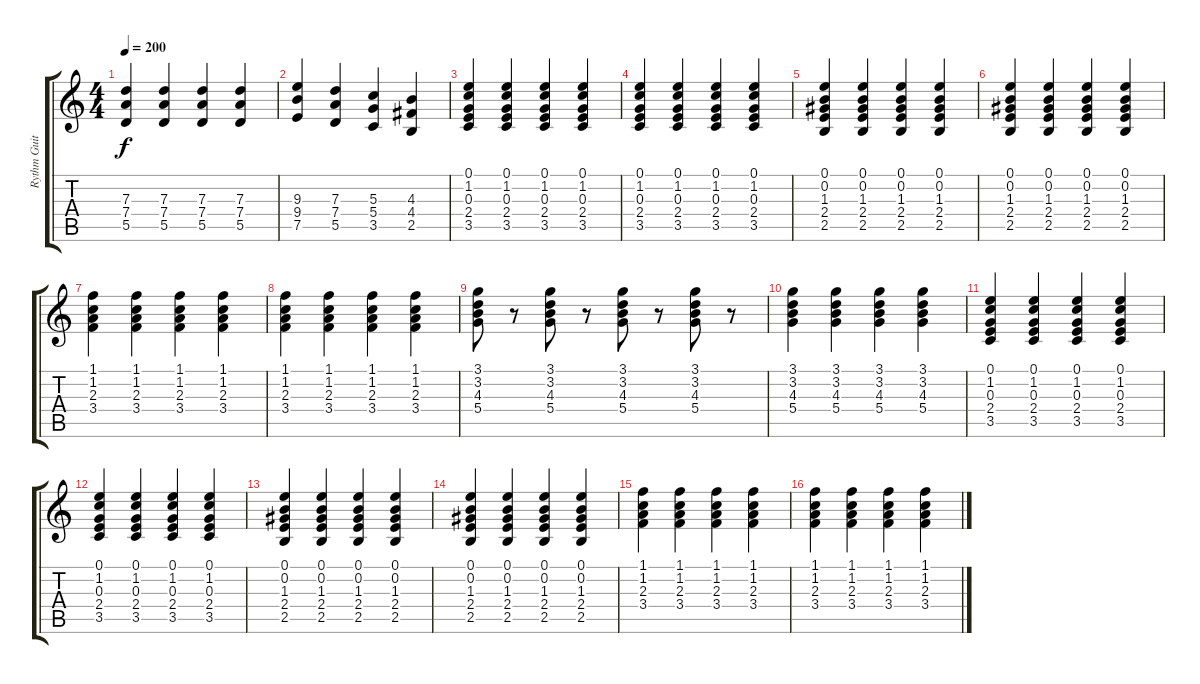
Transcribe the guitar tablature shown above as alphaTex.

\track ("Rythm Guitar" "Rythm Guit") {instrument distortionguitar}
\staff {score tabs}
\tuning (E4 B3 G3 D3 A2 E2) {hide}
\ts (4 4)
\tempo 200
\clef g2
\ks c
(7.3 7.4 5.5).4{dy f} (7.3 7.4 5.5).4 (7.3 7.4 5.5).4 (7.3 7.4 5.5).4 |
(9.3 9.4 7.5).4 (7.3 7.4 5.5).4 (5.3 5.4 3.5).4 (4.3 4.4 2.5).4 |
(0.1 1.2 0.3 2.4 3.5).4 (0.1 1.2 0.3 2.4 3.5).4 (0.1 1.2 0.3 2.4 3.5).4 (0.1 1.2 0.3 2.4 3.5).4 |
(0.1 1.2 0.3 2.4 3.5).4 (0.1 1.2 0.3 2.4 3.5).4 (0.1 1.2 0.3 2.4 3.5).4 (0.1 1.2 0.3 2.4 3.5).4 |
(0.1 0.2 1.3 2.4 2.5).4 (0.1 0.2 1.3 2.4 2.5).4 (0.1 0.2 1.3 2.4 2.5).4 (0.1 0.2 1.3 2.4 2.5).4 |
(0.1 0.2 1.3 2.4 2.5).4 (0.1 0.2 1.3 2.4 2.5).4 (0.1 0.2 1.3 2.4 2.5).4 (0.1 0.2 1.3 2.4 2.5).4 |
(1.1 1.2 2.3 3.4).4 (1.1 1.2 2.3 3.4).4 (1.1 1.2 2.3 3.4).4 (1.1 1.2 2.3 3.4).4 |
(1.1 1.2 2.3 3.4).4 (1.1 1.2 2.3 3.4).4 (1.1 1.2 2.3 3.4).4 (1.1 1.2 2.3 3.4).4 |
(3.1 3.2 4.3 5.4).8 r.8 (3.1 3.2 4.3 5.4).8 r.8 (3.1 3.2 4.3 5.4).8 r.8 (3.1 3.2 4.3 5.4).8 r.8 |
(3.1 3.2 4.3 5.4).4 (3.1 3.2 4.3 5.4).4 (3.1 3.2 4.3 5.4).4 (3.1 3.2 4.3 5.4).4 |
(0.1 1.2 0.3 2.4 3.5).4 (0.1 1.2 0.3 2.4 3.5).4 (0.1 1.2 0.3 2.4 3.5).4 (0.1 1.2 0.3 2.4 3.5).4 |
(0.1 1.2 0.3 2.4 3.5).4 (0.1 1.2 0.3 2.4 3.5).4 (0.1 1.2 0.3 2.4 3.5).4 (0.1 1.2 0.3 2.4 3.5).4 |
(0.1 0.2 1.3 2.4 2.5).4 (0.1 0.2 1.3 2.4 2.5).4 (0.1 0.2 1.3 2.4 2.5).4 (0.1 0.2 1.3 2.4 2.5).4 |
(0.1 0.2 1.3 2.4 2.5).4 (0.1 0.2 1.3 2.4 2.5).4 (0.1 0.2 1.3 2.4 2.5).4 (0.1 0.2 1.3 2.4 2.5).4 |
(1.1 1.2 2.3 3.4).4 (1.1 1.2 2.3 3.4).4 (1.1 1.2 2.3 3.4).4 (1.1 1.2 2.3 3.4).4 |
(1.1 1.2 2.3 3.4).4 (1.1 1.2 2.3 3.4).4 (1.1 1.2 2.3 3.4).4 (1.1 1.2 2.3 3.4).4
